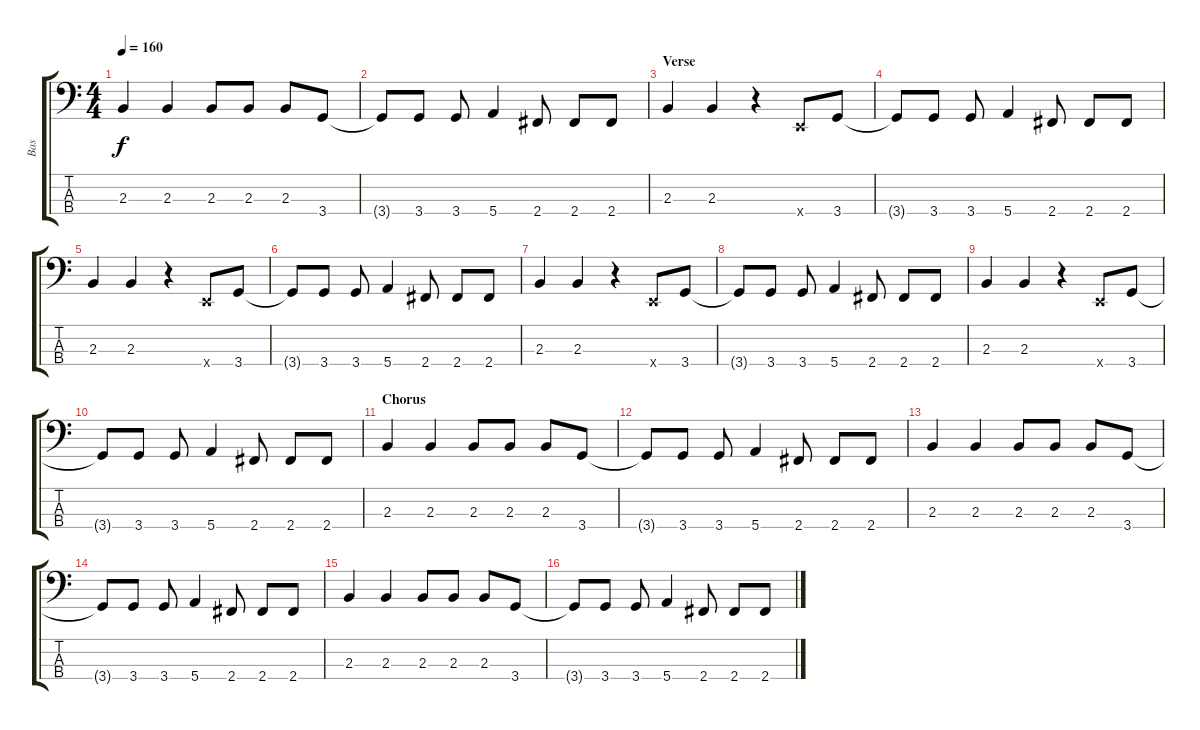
\track ("Bas" "Bas") {instrument electricbassfinger}
\staff {score tabs}
\tuning (G2 D2 A1 E1) {hide}
\ts (4 4)
\tempo 160
\clef f4
\ks c
2.3.4{dy f instrument electricbassfinger} 2.3.4 2.3.8 2.3.8 2.3.8 3.4.8 |
3.4{t}.8 3.4.8 3.4.8 5.4.4 2.4.8 2.4.8 2.4.8 |
\section ("" "Verse")
2.3.4{instrument electricbassfinger} 2.3.4 r.4 0.4{x}.8 3.4.8 |
3.4{t}.8 3.4.8 3.4.8 5.4.4 2.4.8 2.4.8 2.4.8 |
2.3.4{instrument electricbassfinger} 2.3.4 r.4 0.4{x}.8 3.4.8 |
3.4{t}.8 3.4.8 3.4.8 5.4.4 2.4.8 2.4.8 2.4.8 |
2.3.4{instrument electricbassfinger} 2.3.4 r.4 0.4{x}.8 3.4.8 |
3.4{t}.8 3.4.8 3.4.8 5.4.4 2.4.8 2.4.8 2.4.8 |
2.3.4{instrument electricbassfinger} 2.3.4 r.4 0.4{x}.8 3.4.8 |
3.4{t}.8 3.4.8 3.4.8 5.4.4 2.4.8 2.4.8 2.4.8 |
\section ("" "Chorus")
2.3.4{instrument electricbassfinger} 2.3.4 2.3.8 2.3.8 2.3.8 3.4.8 |
3.4{t}.8 3.4.8 3.4.8 5.4.4 2.4.8 2.4.8 2.4.8 |
2.3.4{instrument electricbassfinger} 2.3.4 2.3.8 2.3.8 2.3.8 3.4.8 |
3.4{t}.8 3.4.8 3.4.8 5.4.4 2.4.8 2.4.8 2.4.8 |
2.3.4{instrument electricbassfinger} 2.3.4 2.3.8 2.3.8 2.3.8 3.4.8 |
3.4{t}.8 3.4.8 3.4.8 5.4.4 2.4.8 2.4.8 2.4.8
